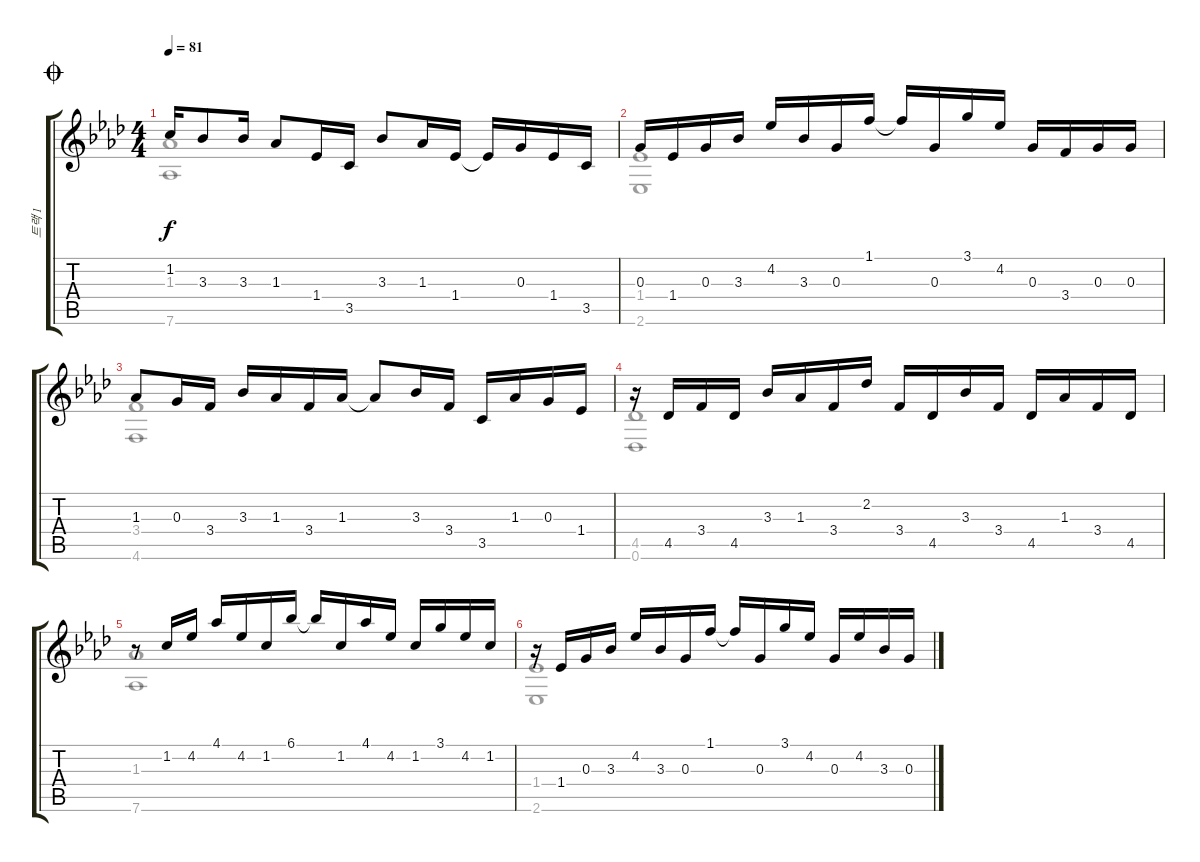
\track ("트랙 1" "트랙 1") {instrument acousticguitarsteel}
\staff {score tabs}
\tuning (E4 B3 G3 D3 A2 Db2) {hide}
\voice
\ts (4 4)
\jump coda
\tempo 81
\clef g2
\ks ab
1.2.16{dy f} 3.3.8 3.3.16 1.3.8 1.4.16 3.5.16 3.3.8 1.3.16 1.4.16 1.4{t}.16 0.3.16 1.4.16 3.5.16 |
0.3.16 1.4.16 0.3.16 3.3.16 4.2.16 3.3.16 0.3.16 1.1.16 1.1{t}.16 0.3.16 3.1.16 4.2.16 0.3.16 3.4.16 0.3.16 0.3.16 |
1.3.8 0.3.16 3.4.16 3.3.16 1.3.16 3.4.16 1.3.16 1.3{t}.8 3.3.16 3.4.16 3.5.16 1.3.16 0.3.16 1.4.16 |
r.16 4.5.16 3.4.16 4.5.16 3.3.16 1.3.16 3.4.16 2.2.16 3.4.16 4.5.16 3.3.16 3.4.16 4.5.16 1.3.16 3.4.16 4.5.16 |
r.8 1.2.16 4.2.16 4.1.16 4.2.16 1.2.16 6.1.16 6.1{t}.16 1.2.16 4.1.16 4.2.16 1.2.16 3.1.16 4.2.16 1.2.16 |
r.16 1.4.16 0.3.16 3.3.16 4.2.16 3.3.16 0.3.16 1.1.16 1.1{t}.16 0.3.16 3.1.16 4.2.16 0.3.16 4.2.16 3.3.16 0.3.16
\voice
\clef g2
\ottava regular
\simile none
\ks ab
(1.3 7.6).1{dy f} |
(1.4 2.6).1 |
(3.4 4.6).1 |
(4.5 0.6).1 |
(1.3 7.6).1 |
(1.4 2.6).1
